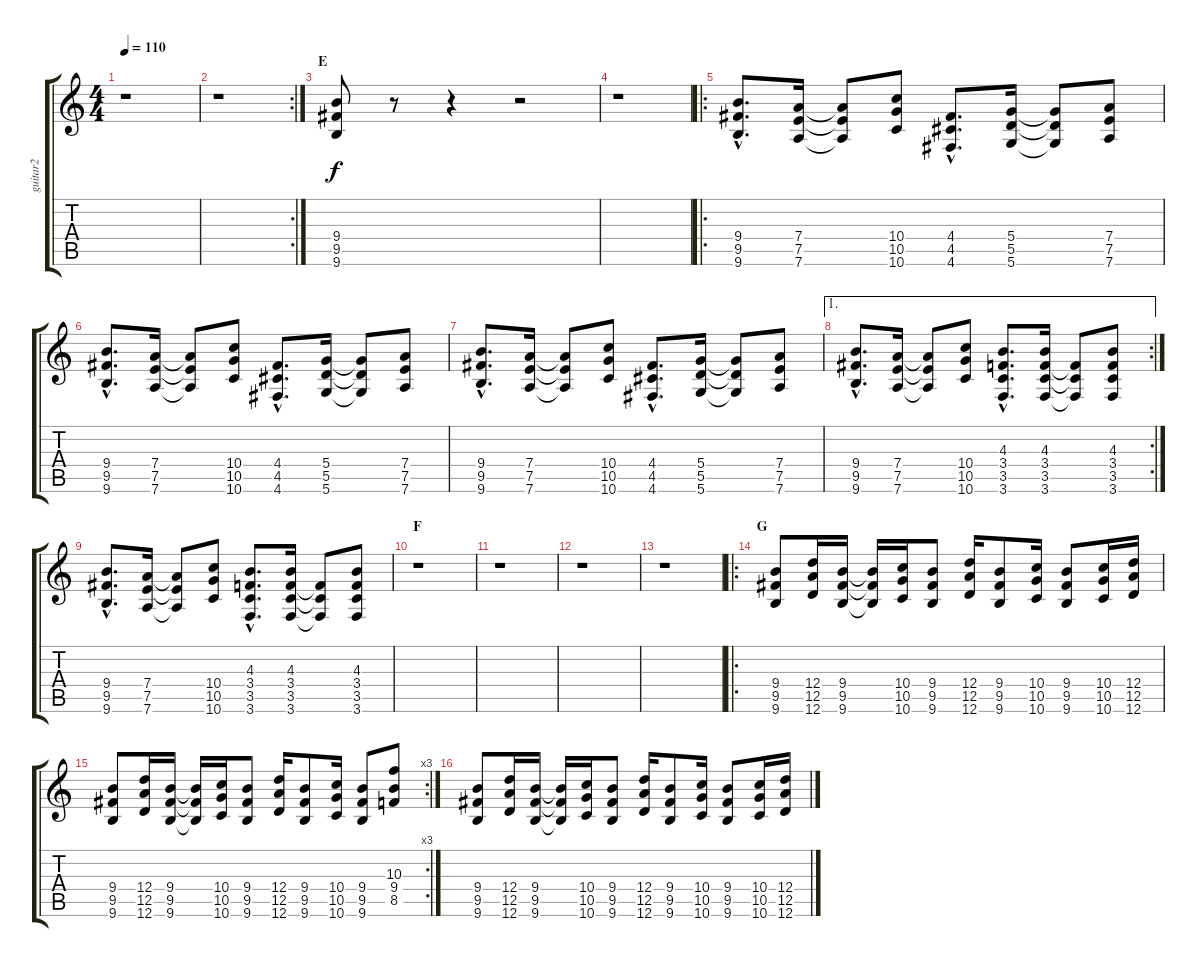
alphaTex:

\track ("guitar2" "guitar2") {instrument distortionguitar}
\staff {score tabs}
\tuning (E4 B3 G3 D3 A2 D2) {hide}
\ts (4 4)
\tempo 110
\clef g2
\ks c
r.1{dy f} |
\rc 2
r.1 |
\section ("" "E")
(9.4 9.5 9.6).8 r.8 r.4 r.2 |
r.1 |
\ro
(9.4{hac} 9.5{hac} 9.6{hac}).8{d instrument distortionguitar} (7.4 7.5 7.6).16 (7.4{t} 7.5{t} 7.6{t}).8 (10.4 10.5 10.6).8 (4.4{hac} 4.5{hac} 4.6{hac}).8{d} (5.4 5.5 5.6).16 (5.4{t} 5.5{t} 5.6{t}).8 (7.4 7.5 7.6).8 |
(9.4{hac} 9.5{hac} 9.6{hac}).8{d instrument distortionguitar} (7.4 7.5 7.6).16 (7.4{t} 7.5{t} 7.6{t}).8 (10.4 10.5 10.6).8 (4.4{hac} 4.5{hac} 4.6{hac}).8{d} (5.4 5.5 5.6).16 (5.4{t} 5.5{t} 5.6{t}).8 (7.4 7.5 7.6).8 |
(9.4{hac} 9.5{hac} 9.6{hac}).8{d instrument distortionguitar} (7.4 7.5 7.6).16 (7.4{t} 7.5{t} 7.6{t}).8 (10.4 10.5 10.6).8 (4.4{hac} 4.5{hac} 4.6{hac}).8{d} (5.4 5.5 5.6).16 (5.4{t} 5.5{t} 5.6{t}).8 (7.4 7.5 7.6).8 |
\ae 1
\rc 2
(9.4{hac} 9.5{hac} 9.6{hac}).8{d instrument distortionguitar} (7.4 7.5 7.6).16 (7.4{t} 7.5{t} 7.6{t}).8 (10.4 10.5 10.6).8 (4.3{hac} 3.4{hac} 3.5{hac} 3.6{hac}).8{d} (4.3 3.4 3.5 3.6).16 (3.4{t} 3.5{t} 3.6{t}).8 (4.3 3.4 3.5 3.6).8 |
(9.4{hac} 9.5{hac} 9.6{hac}).8{d instrument distortionguitar} (7.4 7.5 7.6).16 (7.4{t} 7.5{t} 7.6{t}).8 (10.4 10.5 10.6).8 (4.3{hac} 3.4{hac} 3.5{hac} 3.6{hac}).8{d} (4.3 3.4 3.5 3.6).16 (3.4{t} 3.5{t} 3.6{t}).8 (4.3 3.4 3.5 3.6).8 |
\section ("" "F")
r.1 |
r.1 |
r.1 |
r.1 |
\ro
\section ("" "G")
(9.4 9.5 9.6).8{instrument distortionguitar} (12.4 12.5 12.6).16 (9.4 9.5 9.6).16 (9.4{t} 9.5{t} 9.6{t}).16 (10.4 10.5 10.6).16 (9.4 9.5 9.6).8 (12.4 12.5 12.6).16 (9.4 9.5 9.6).8 (10.4 10.5 10.6).16 (9.4 9.5 9.6).8 (10.4 10.5 10.6).16 (12.4 12.5 12.6).16 |
\rc 3
(9.4 9.5 9.6).8 (12.4 12.5 12.6).16 (9.4 9.5 9.6).16 (9.4{t} 9.5{t} 9.6{t}).16 (10.4 10.5 10.6).16 (9.4 9.5 9.6).8 (12.4 12.5 12.6).16 (9.4 9.5 9.6).8 (10.4 10.5 10.6).16 (9.4 9.5 9.6).8 (10.3 9.4 8.5).8 |
(9.4 9.5 9.6).8{instrument distortionguitar} (12.4 12.5 12.6).16 (9.4 9.5 9.6).16 (9.4{t} 9.5{t} 9.6{t}).16 (10.4 10.5 10.6).16 (9.4 9.5 9.6).8 (12.4 12.5 12.6).16 (9.4 9.5 9.6).8 (10.4 10.5 10.6).16 (9.4 9.5 9.6).8 (10.4 10.5 10.6).16 (12.4 12.5 12.6).16
